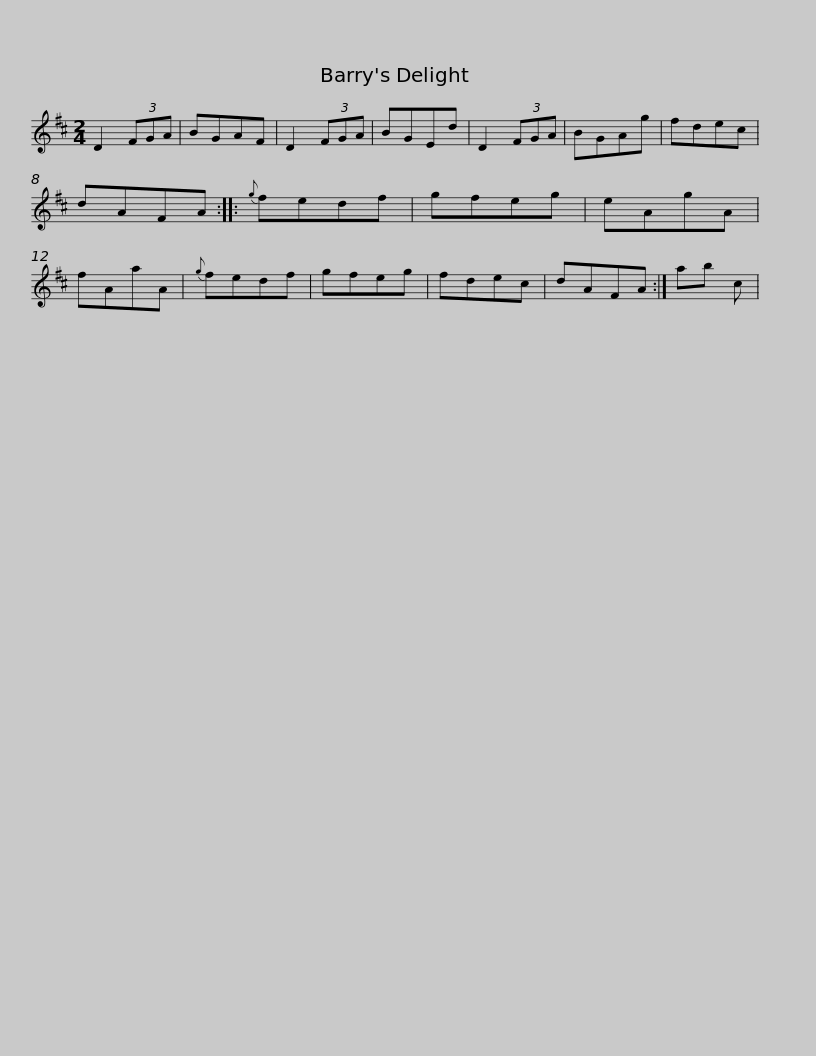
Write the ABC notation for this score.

X:1
L:1/8
M:2/4
I:linebreak $
K:D
V:1 treble
V:1
 D2 (3FGA | BGAF | D2 (3FGA | BGEd | D2 (3FGA | %5
 BGAg | fdec | dAFA ::{g} fedf | gfeg |$ %10
 eAgA | fAaA |{g} fedf | gfeg | fdec | %15
 dAFA :| ab c | %17
